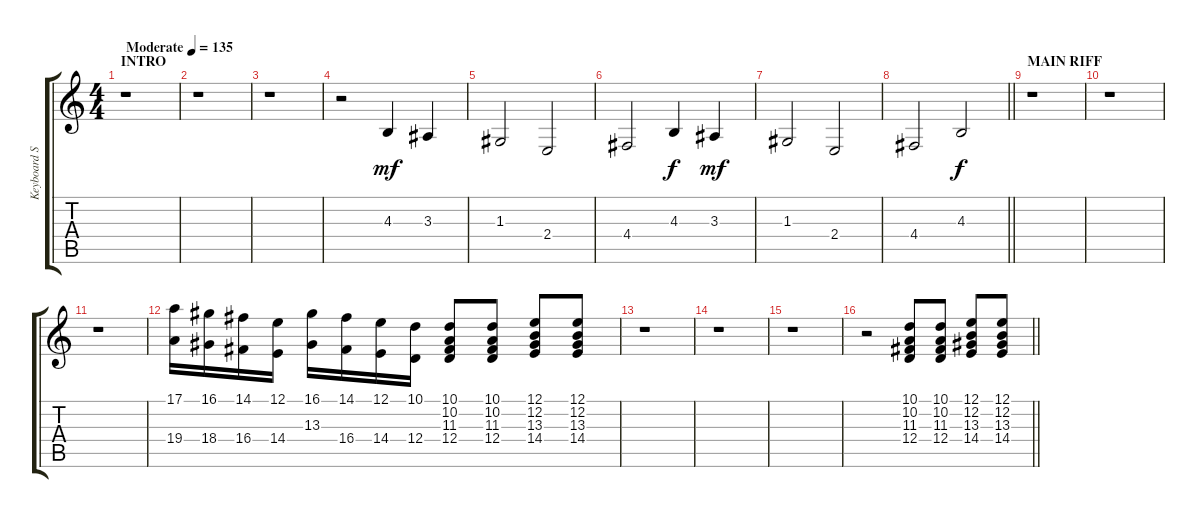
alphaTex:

\track ("Keyboard Strings" "Keyboard S") {instrument stringensemble1}
\staff {score tabs}
\tuning (E4 B3 G3 D3 A2 E2) {hide}
\ts (4 4)
\section ("" "INTRO")
\tempo (135 "Moderate")
\clef g2
\ks c
r.1{dy mf instrument stringensemble1} |
r.1 |
r.1 |
r.2 4.3.4 3.3.4 |
1.3.2 2.4.2 |
4.4.2 4.3.4{dy f} 3.3.4{dy mf} |
1.3.2 2.4.2 |
\barLineRight lightlight
4.4.2 4.3.2{dy f} |
\section ("" "MAIN RIFF")
r.1 |
r.1 |
r.1 |
(17.1 19.4).16 (16.1 18.4).16 (14.1 16.4).16 (12.1 14.4).16 (16.1 13.3).16 (14.1 16.4).16 (12.1 14.4).16 (10.1 12.4).16 (10.1 10.2 11.3 12.4).8 (10.1 10.2 11.3 12.4).8 (12.1 12.2 13.3 14.4).8 (12.1 12.2 13.3 14.4).8 |
r.1 |
r.1 |
r.1 |
\barLineRight lightlight
r.2 (10.1 10.2 11.3 12.4).8 (10.1 10.2 11.3 12.4).8 (12.1 12.2 13.3 14.4).8 (12.1 12.2 13.3 14.4).8
